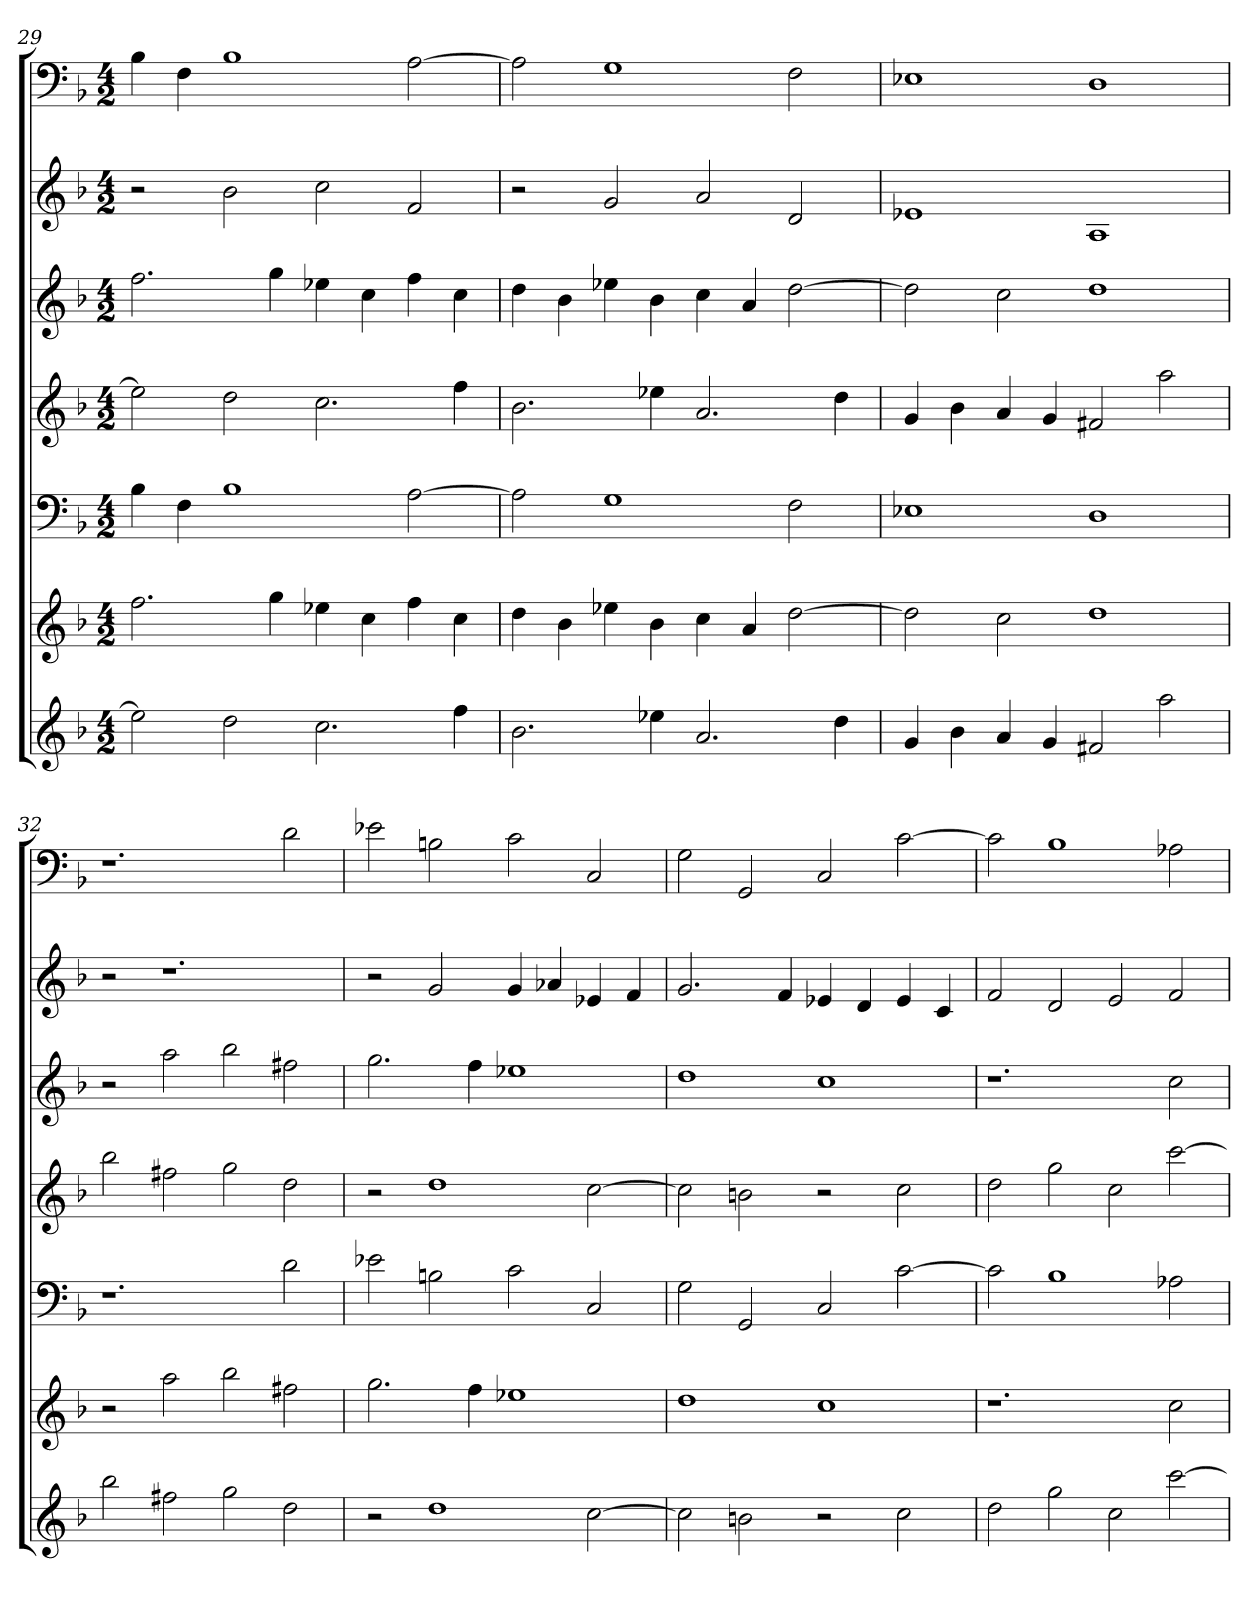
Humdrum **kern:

**kern	**kern	**kern	**kern	**kern	**kern	**kern
*part7	*part6	*part5	*part4	*part3	*part2	*part1
*staff7	*staff6	*staff5	*staff4	*staff3	*staff2	*staff1
*k[b-]	*k[b-]	*k[b-]	*k[b-]	*k[b-]	*k[b-]	*k[b-]
*F:	*F:	*F:	*F:	*F:	*F:	*F:
*M4/2	*M4/2	*M4/2	*M4/2	*M4/2	*M4/2	*M4/2
=29	=29	=29	=29	=29	=29	=29
2ee-]	2.ff	4B-	2ee-]	2.ff	2r	4B-
.	.	4F	.	.	.	4F
2dd	.	1B-	2dd	.	2b-	1B-
.	4gg	.	.	4gg	.	.
2.cc	4ee-X	.	2.cc	4ee-X	2cc	.
.	4cc	.	.	4cc	.	.
.	4ff	[2A	.	4ff	2f	[2A
4ff	4cc	.	4ff	4cc	.	.
=30	=30	=30	=30	=30	=30	=30
2.b-	4dd	2A]	2.b-	4dd	2r	2A]
.	4b-	.	.	4b-	.	.
.	4ee-X	1G	.	4ee-X	2g	1G
4ee-X	4b-	.	4ee-X	4b-	.	.
2.a	4cc	.	2.a	4cc	2a	.
.	4a	.	.	4a	.	.
.	[2dd	2F	.	[2dd	2d	2F
4dd	.	.	4dd	.	.	.
=31	=31	=31	=31	=31	=31	=31
4g	2dd]	1E-X	4g	2dd]	1e-X	1E-X
4b-	.	.	4b-	.	.	.
4a	2cc	.	4a	2cc	.	.
4g	.	.	4g	.	.	.
2f#X	1dd	1D	2f#X	1dd	1A	1D
2aa	.	.	2aa	.	.	.
=32	=32	=32	=32	=32	=32	=32
2bb-	2r	1.r	2bb-	2r	2r	1.r
2ff#X	2aa	.	2ff#X	2aa	1.r	.
2gg	2bb-	.	2gg	2bb-	.	.
2dd	2ff#X	2d	2dd	2ff#X	.	2d
=33	=33	=33	=33	=33	=33	=33
2r	2.gg	2e-X	2r	2.gg	2r	2e-X
1dd	.	2Bn	1dd	.	2g	2Bn
.	4ff	.	.	4ff	.	.
.	1ee-X	2c	.	1ee-X	4g	2c
.	.	.	.	.	4a-X	.
[2cc	.	2C	[2cc	.	4e-X	2C
.	.	.	.	.	4f	.
=34	=34	=34	=34	=34	=34	=34
2cc]	1dd	2G	2cc]	1dd	2.g	2G
2bn	.	2GG	2bn	.	.	2GG
.	.	.	.	.	4f	.
2r	1cc	2C	2r	1cc	4e-X	2C
.	.	.	.	.	4d	.
2cc	.	[2c	2cc	.	4e-	[2c
.	.	.	.	.	4c	.
=35	=35	=35	=35	=35	=35	=35
2dd	1.r	2c]	2dd	1.r	2f	2c]
2gg	.	1B-	2gg	.	2d	1B-
2cc	.	.	2cc	.	2e	.
[2ccc	2cc	2A-X	[2ccc	2cc	2f	2A-X
=	=	=	=	=	=	=
*-	*-	*-	*-	*-	*-	*-
